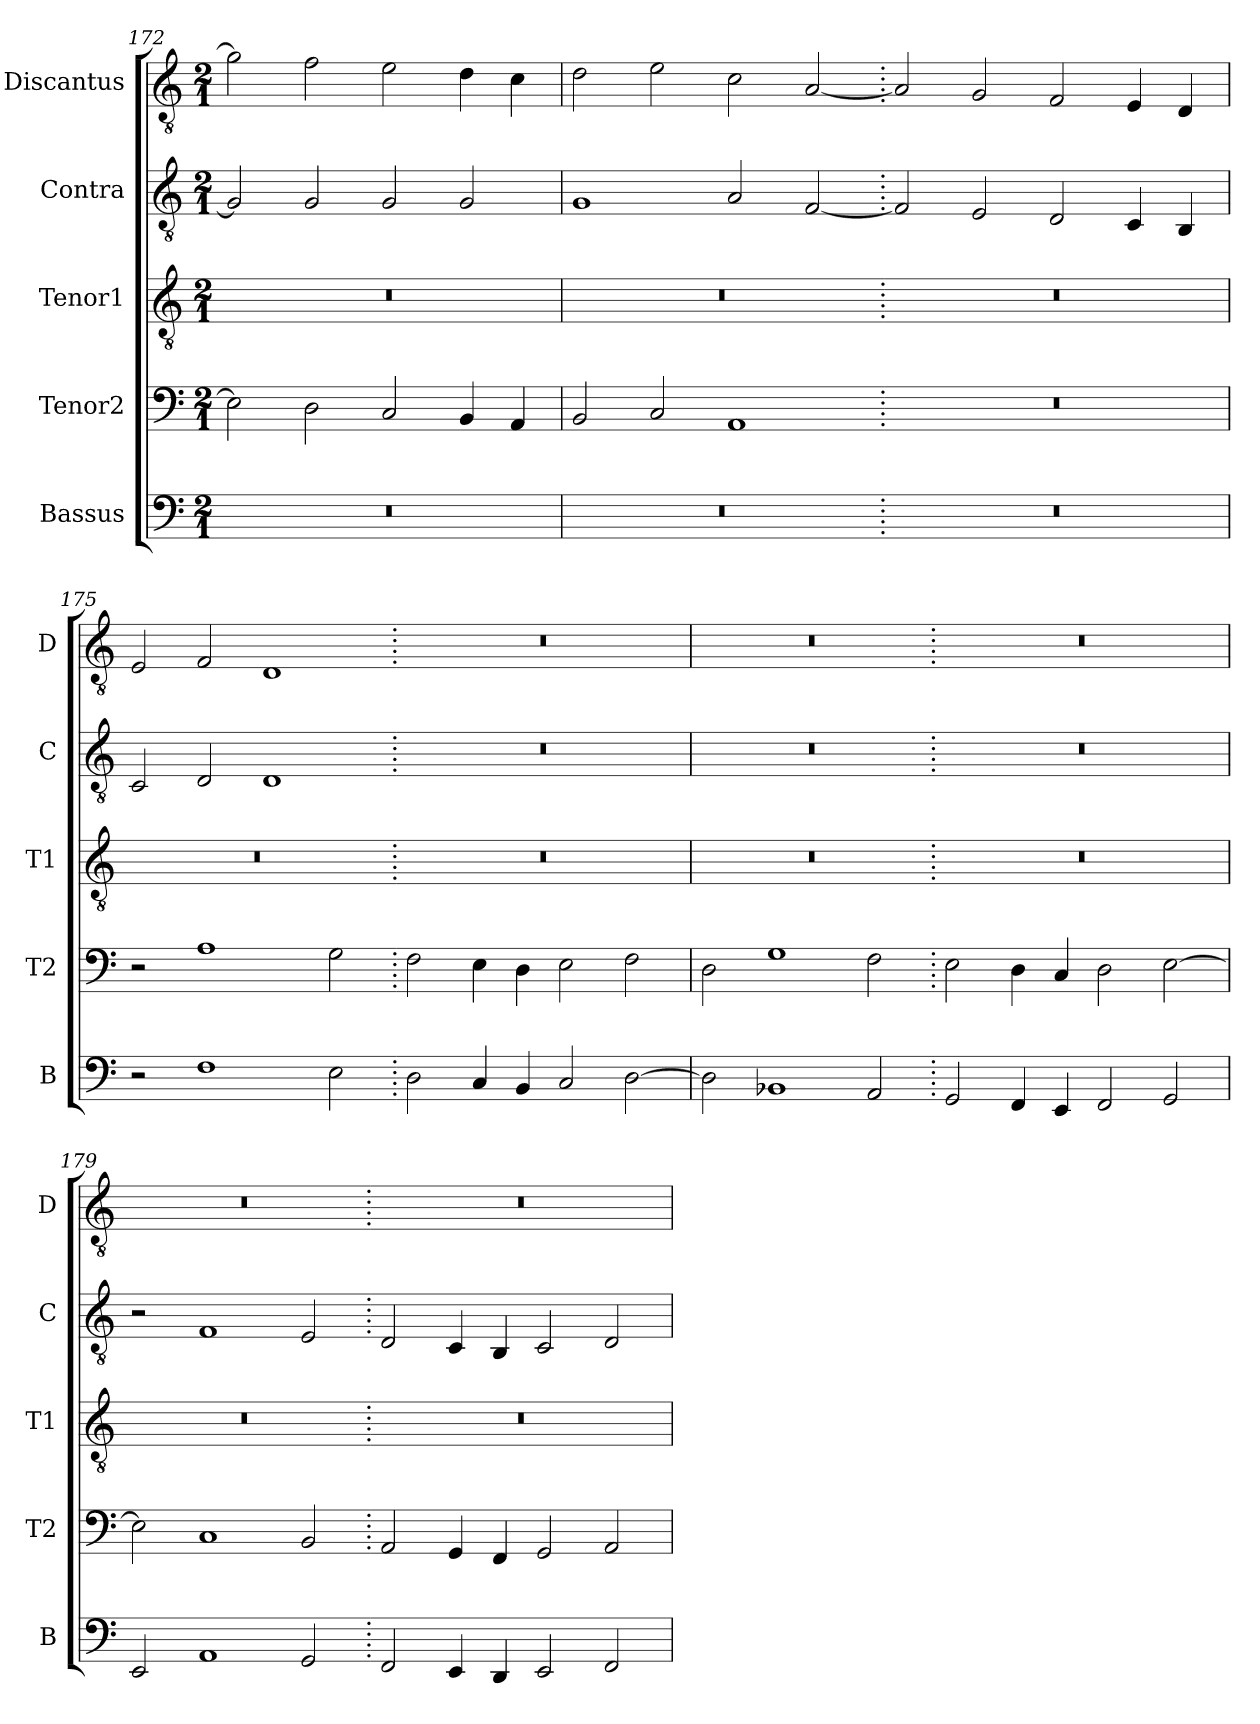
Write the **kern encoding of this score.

**kern	**kern	**kern	**kern	**kern
*part5	*part4	*part3	*part2	*part1
*staff5	*staff4	*staff3	*staff2	*staff1
*I"Bassus	*I"Tenor2	*I"Tenor1	*I"Contra	*I"Discantus
*I'B	*I'T2	*I'T1	*I'C	*I'D
*clefF4	*clefF4	*clefGv2	*clefGv2	*clefGv2
*k[]	*k[]	*k[]	*k[]	*k[]
*M2/1	*M2/1	*M2/1	*M2/1	*M2/1
=172	=172	=172	=172	=172
0r	2E\]	0r	2G/]	2g\]
.	2D\	.	2G/	2f\
.	2C/	.	2G/	2e\
.	4BB/	.	2G/	4d\
.	4AA/	.	.	4c\
=173	=173	=173	=173	=173
0r	2BB/	0r	1G	2d\
.	2C/	.	.	2e\
.	1AA	.	2A/	2c\
.	.	.	[2F/	[2A/
=174.	=174.	=174.	=174.	=174.
0r	0r	0r	2F/]	2A/]
.	.	.	2E/	2G/
.	.	.	2D/	2F/
.	.	.	4C/	4E/
.	.	.	4BB/	4D/
=175	=175	=175	=175	=175
2r	2r	0r	2C/	2E/
1F	1A	.	2D/	2F/
.	.	.	1D	1D
2E\	2G\	.	.	.
=176.	=176.	=176.	=176.	=176.
2D\	2F\	0r	0r	0r
4C/	4E\	.	.	.
4BB/	4D\	.	.	.
2C/	2E\	.	.	.
[2D\	2F\	.	.	.
=177	=177	=177	=177	=177
2D\]	2D\	0r	0r	0r
1BB-X	1G	.	.	.
2AA/	2F\	.	.	.
=178.	=178.	=178.	=178.	=178.
2GG/	2E\	0r	0r	0r
4FF/	4D\	.	.	.
4EE/	4C/	.	.	.
2FF/	2D\	.	.	.
2GG/	[2E\	.	.	.
=179	=179	=179	=179	=179
2EE/	2E\]	0r	2r	0r
1AA	1C	.	1F	.
2GG/	2BB/	.	2E/	.
=180.	=180.	=180.	=180.	=180.
2FF/	2AA/	0r	2D/	0r
4EE/	4GG/	.	4C/	.
4DD/	4FF/	.	4BB/	.
2EE/	2GG/	.	2C/	.
2FF/	2AA/	.	2D/	.
=	=	=	=	=
*-	*-	*-	*-	*-
